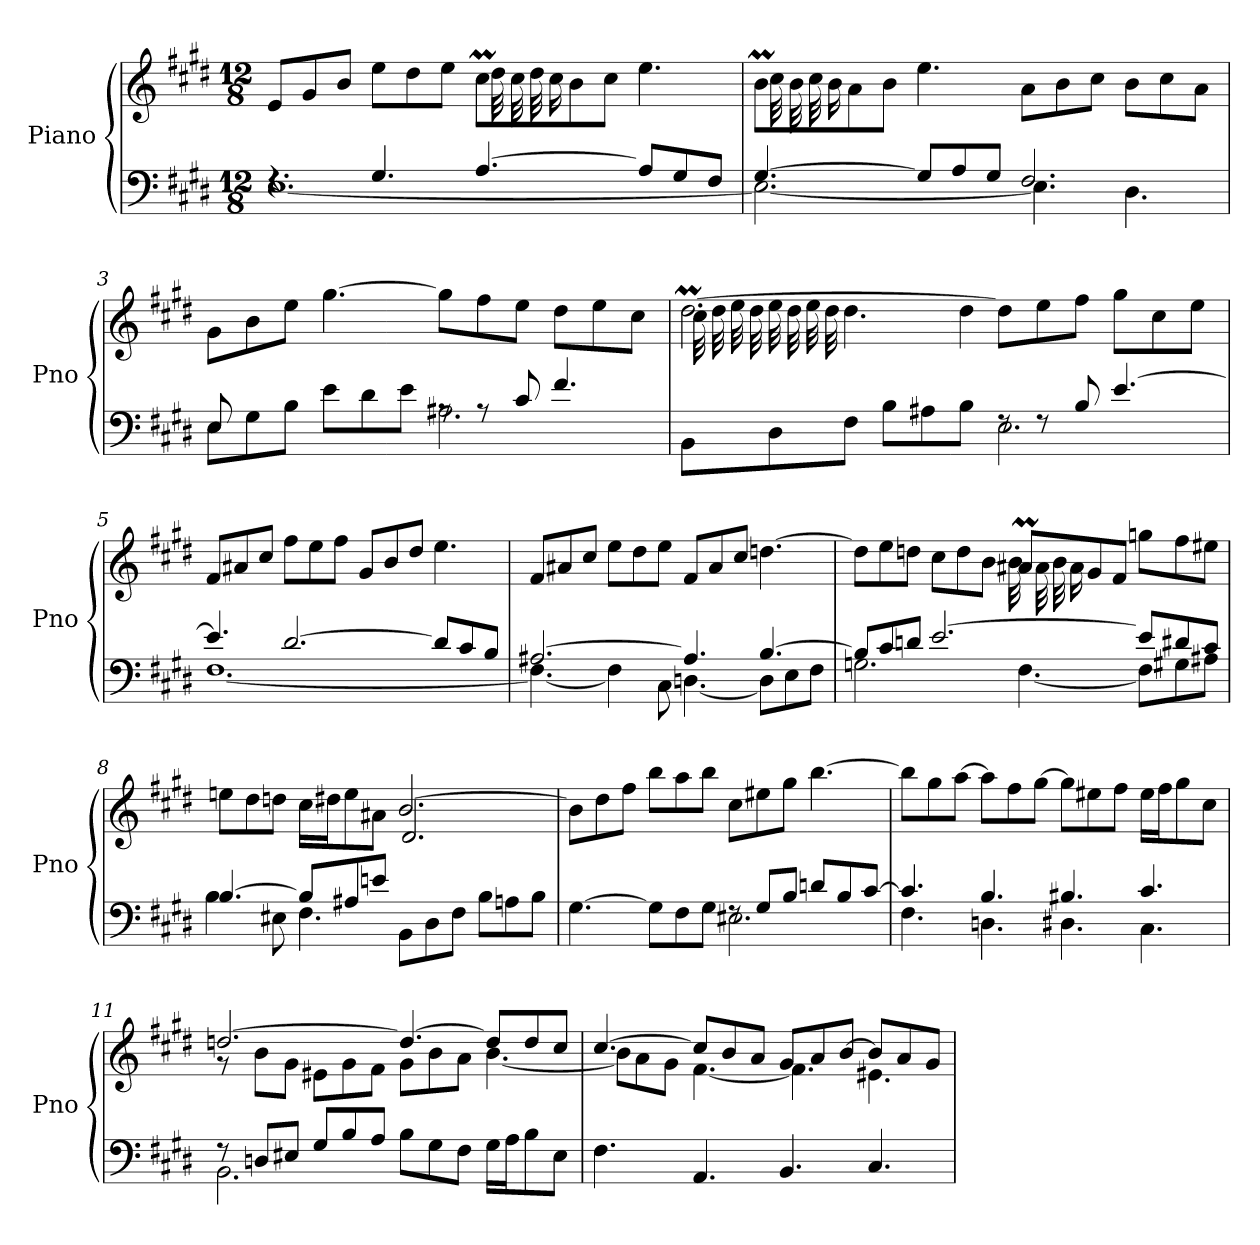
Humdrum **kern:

**kern	**kern
*part1	*part1
*staff2	*staff1
*I"Piano	*
*I'Pno	*
*clefF4	*clefG2
*k[f#c#g#d#]	*k[f#c#g#d#]
*M12/8	*M12/8
=1	=1
*^	*^
4.rF	[1.E	8e/L	2.ryy
.	.	8g#/	.
.	.	8b/J	.
4.G#/	.	8ee\L	.
.	.	8dd#\	.
.	.	8ee\J	.
*	*	*	*Xtuplet
[4.A/	.	8cc#M\L	40dd#
.	.	.	40cc#
.	.	.	40dd#
.	.	.	20cc#
.	.	8b\	2ryy
.	.	8cc#\J	.
8A/L]	.	4.ee\	.
8G#/	.	.	.
8F#/J	.	.	8ryy
=2	=2	=2	=2
[4.G#/	2.E\_	8bM\L	40cc#
.	.	.	40b
.	.	.	40cc#
.	.	.	20b
.	.	8a\	1ryy
.	.	8b\J	.
8G#/L]	.	4.ee\	.
8A/	.	.	.
8G#/J	.	.	.
2.F#/	4.E\]	8a\L	.
.	.	8b\	.
.	.	8cc#\J	.
.	4.D#\	8b\L	4.ryy
.	.	8cc#\	.
.	.	8a\J	.
*	*	*v	*v
!!LO:LB:g=z
=3	=3	=3
8E\L	8E/	8g#\L
8G#\	8ryy	8b\
*v	*v	*
8B\J	8ee\J
8e\L	[4.gg#\
8d#\	.
8e\J	.
*^	*
8rA	2.A#X\	8gg#\L]
8rA	.	8ff#\
8c#/	.	8ee\J
4.f#/	.	8dd#\L
.	.	8ee\
.	.	8cc#\J
!!LO:LB:g=z
=4	=4	=4
*	*	*^
8BB\L	2.ryy	[2.dd#m\	32cc#
.	.	.	32dd#
.	.	.	32ee
.	.	.	32dd#
8D#\	.	.	32ee
.	.	.	32dd#
.	.	.	32ee
.	.	.	32dd#
8F#\J	.	.	4.dd#
8B\L	.	.	.
8A#X\	.	.	.
8B\J	.	.	4dd#
8rF	2.E\	8dd#\L]	.
8rF	.	8ee\	2ryy
8B/	.	8ff#\J	.
[4.e/	.	8gg#\L	.
.	.	8cc#\	.
.	.	8ee\J	8ryy
*	*	*v	*v
=5	=5	=5
4.e/]	[1.F#	8f#/L
.	.	8a#X/
.	.	8cc#/J
[2.d#/	.	8ff#\L
.	.	8ee\
.	.	8ff#\J
.	.	8g#/L
.	.	8b/
.	.	8dd#/J
8d#/L]	.	4.ee\
8c#/	.	.
8B/J	.	.
=6	=6	=6
[2.A#X/	4.F#\_	8f#/L
.	.	8a#X/
.	.	8cc#/J
.	4F#\]	8ee\L
.	.	8dd#\
.	8C#\	8ee\J
4.A#/]	[4.Dn\	8f#/L
.	.	8a#/
.	.	8cc#/J
[4.B/	8D\L]	[4.ddn\
.	8E\	.
.	8F#\J	.
!!LO:LB:g=z
=7	=7	=7
*	*	*^
8B/L]	2.Gn\	8dd\L]	2.ryy
8c#/	.	8ee\	.
8dn/J	.	8ddn\J	.
[2.e/	.	8cc#\L	.
.	.	8dd\	.
.	.	8b\J	.
.	[4.F#\	8a#Xm/L	40b
.	.	.	40a#
.	.	.	40b
.	.	.	20a#
.	.	8g#/	2ryy
.	.	8f#/J	.
8e/L]	8F#\L]	8ggn\L	.
8d#X/	8G#X\	8ff#\	.
8c#/J	8A#X\J	8ee#X\J	8ryy
=8	=8	=8	=8
[4.B/	4B\	8een\L	2.ryy
.	.	8dd#\	.
.	8E#X\	8ddn\J	.
8B/L]	4.F#\	16cc#\LL	.
.	.	16dd#X\J	.
8A#X/	.	8ee\	.
8en/J	.	8a#X\J	.
8BB\L	2.ryy	[2.b/	2.d#/
8D#\	.	.	.
8F#\J	.	.	.
8B\L	.	.	.
8An\	.	.	.
8B\J	.	.	.
*	*	*v	*v
!!LO:LB:g=z
=9	=9	=9
[4.G#\	2.ryy	8b\L]
.	.	8dd#\
.	.	8ff#\J
8G#\L]	.	8bb\L
8F#\	.	8aa\
8G#\J	.	8bb\J
8rF	2.E#X\	8cc#\L
8G#/L	.	8ee#X\
8B/J	.	8gg#\J
8dn/L	.	[4.bb\
8B/	.	.
[8c#/J	.	.
!!LO:PB:g=z
=10	=10	=10
4.c#/]	4.F#\	8bb\L]
.	.	8gg#\
.	.	[8aa\J
4.B/	4.Dn\	8aa\L]
.	.	8ff#\
.	.	[8gg#\J
4.B#X/	4.D#X\	8gg#\L]
.	.	8ee#X\
.	.	8ff#\J
4.c#/	4.C#\	16ee#\LL
.	.	16ff#\J
.	.	8gg#\
.	.	8cc#\J
=11	=11	=11
*	*	*^
8r	2.BB\	[2.ddn/	8r
8Dn/L	.	.	8b\L
8E#X/J	.	.	8g#\J
8G#/L	.	.	8e#X\L
8B/	.	.	8g#\
8A/J	.	.	8f#\J
8B\L	2.ryy	4.dd/_	8g#\L
8G#\	.	.	8b\
8F#\J	.	.	8a\J
16G#\LL	.	8dd/L]	[4.b\
16A\J	.	.	.
8B\	.	8dd/	.
8E#\J	.	8cc#/J	.
*v	*v	*	*
=12	=12	=12
4.F#\	[4.cc#/	8b\L]
.	.	8a\
.	.	8g#\J
4.AA/	8cc#/L]	[4.f#\
.	8b/	.
.	8a/J	.
4.BB/	8g#/L	4.f#\]
.	8a/	.
.	[8b/J	.
4.C#/	8b/L]	4.e#X\
.	8a/	.
.	8g#/J	.
*	*v	*v
=	=
*-	*-
